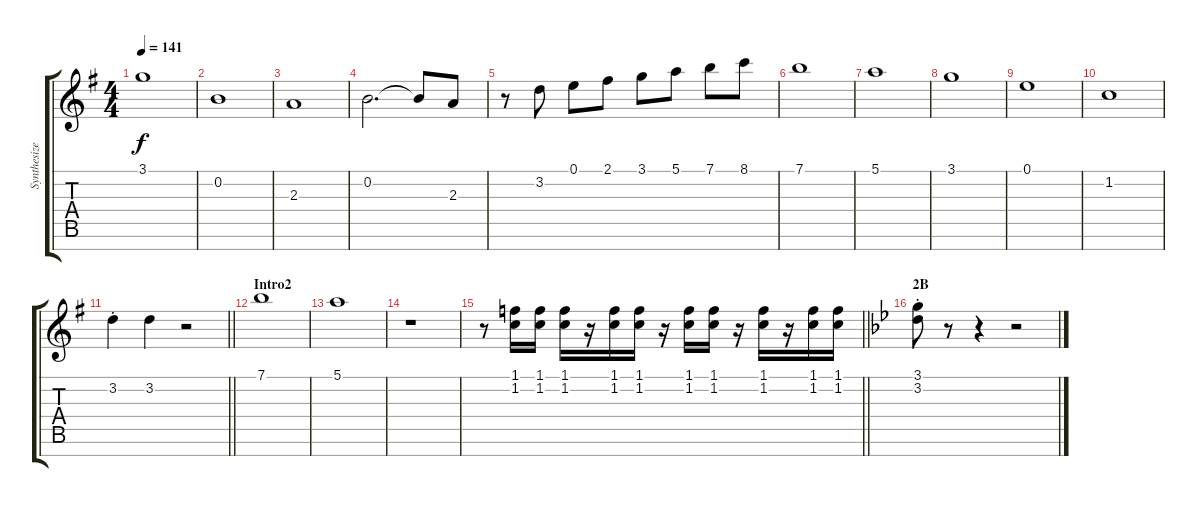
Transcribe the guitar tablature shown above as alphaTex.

\track ("Synthesizer I" "Synthesize") {instrument lead2sawtooth}
\staff {score tabs}
\tuning (E5 B4 G4 D4 A3 E3 B2) {hide}
\ts (4 4)
\tempo 141
\clef g2
\ks g
3.1{t}.1{dy f} |
0.2.1 |
2.3.1 |
0.2.2{d} 0.2{t}.8 2.3.8 |
r.8 3.2.8 0.1.8 2.1.8 3.1.8 5.1.8 7.1.8 8.1.8 |
7.1.1 |
5.1.1 |
3.1.1 |
0.1.1 |
1.2.1 |
\barLineRight lightlight
3.2{st}.4 3.2.4 r.2 |
\section ("" "Intro2")
7.1.1 |
5.1.1 |
r.1 |
\barLineRight lightlight
r.8 (1.1 1.2).16 (1.1 1.2).16 (1.1 1.2).16 r.16 (1.1 1.2).16 (1.1 1.2).16 r.16 (1.1 1.2).16 (1.1 1.2).16 r.16 (1.1 1.2).16 r.16 (1.1 1.2).16 (1.1 1.2).16 |
\section ("" "2B")
\ks bb
(3.1{st} 3.2{st}).8 r.8 r.4 r.2
